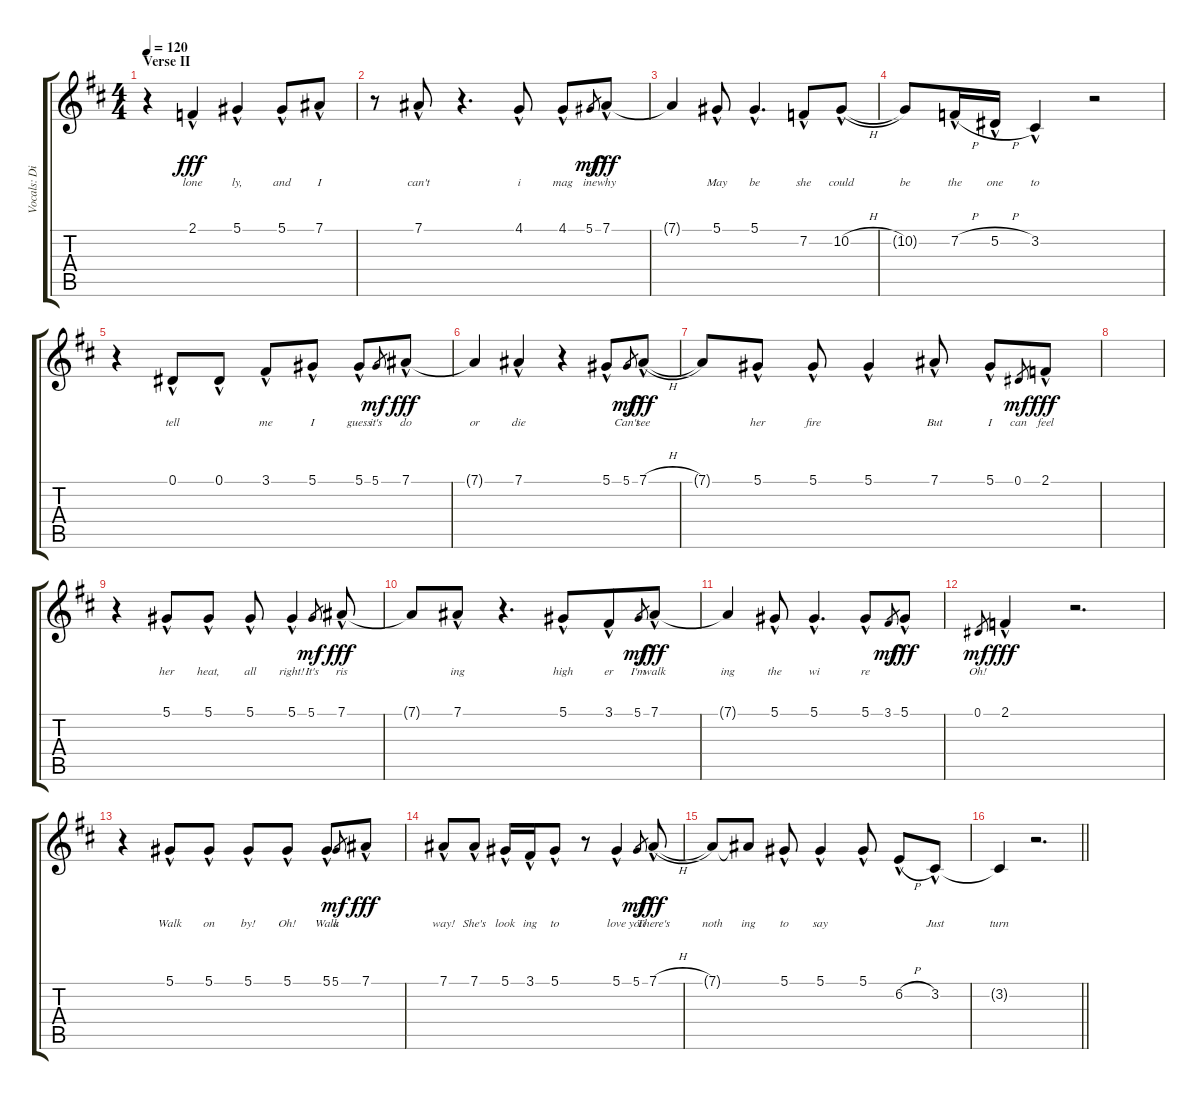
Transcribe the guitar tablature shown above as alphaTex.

\track ("Vocals: Dio" "Vocals: Di") {instrument lead2sawtooth}
\staff {score tabs}
\tuning (Eb4 Bb3 Gb3 Db3 Ab2 Eb2) {hide}
\ts (4 4)
\section ("" "Verse II")
\tempo 120
\clef g2
\ks d
r.4{dy fff} 2.1{hac}.4{lyrics (0 "lone") lyrics (1 "") lyrics (2 "") lyrics (3 "") lyrics (4 "")} 5.1{hac}.4{lyrics (0 "ly,") lyrics (1 "") lyrics (2 "") lyrics (3 "") lyrics (4 "")} 5.1{hac}.8{lyrics (0 "and") lyrics (1 "") lyrics (2 "") lyrics (3 "") lyrics (4 "")} 7.1{hac}.8{lyrics (0 "I") lyrics (1 "") lyrics (2 "") lyrics (3 "") lyrics (4 "")} |
r.8 7.1{hac}.8{lyrics (0 "can't") lyrics (1 "") lyrics (2 "") lyrics (3 "") lyrics (4 "")} r.4{d} 4.1{hac}.8{lyrics (0 "i") lyrics (1 "") lyrics (2 "") lyrics (3 "") lyrics (4 "")} 4.1{hac}.8{lyrics (0 "mag") lyrics (1 "") lyrics (2 "") lyrics (3 "") lyrics (4 "")} 5.1.8{lyrics (0 "ine") lyrics (1 "") lyrics (2 "") lyrics (3 "") lyrics (4 "") gr dy mf} 7.1{hac}.8{lyrics (0 "why") lyrics (1 "") lyrics (2 "") lyrics (3 "") lyrics (4 "") dy fff} |
7.1{t}.4{lyrics (0 "") lyrics (1 "") lyrics (2 "") lyrics (3 "") lyrics (4 "")} 5.1{hac}.8{lyrics (0 "May") lyrics (1 "") lyrics (2 "") lyrics (3 "") lyrics (4 "")} 5.1{hac}.4{d lyrics (0 "be") lyrics (1 "") lyrics (2 "") lyrics (3 "") lyrics (4 "")} 7.2{hac}.8{lyrics (0 "she") lyrics (1 "") lyrics (2 "") lyrics (3 "") lyrics (4 "")} 10.2{h hac}.8{lyrics (0 "could") lyrics (1 "") lyrics (2 "") lyrics (3 "") lyrics (4 "")} |
10.2{t}.8{lyrics (0 "be") lyrics (1 "") lyrics (2 "") lyrics (3 "") lyrics (4 "")} 7.2{h hac}.16{lyrics (0 "the") lyrics (1 "") lyrics (2 "") lyrics (3 "") lyrics (4 "")} 5.2{h hac}.16{lyrics (0 "one") lyrics (1 "") lyrics (2 "") lyrics (3 "") lyrics (4 "")} 3.2{hac}.4{lyrics (0 "to") lyrics (1 "") lyrics (2 "") lyrics (3 "") lyrics (4 "")} r.2 |
r.4 0.1{hac}.8{lyrics (0 "tell") lyrics (1 "") lyrics (2 "") lyrics (3 "") lyrics (4 "")} 0.1{hac}.8{lyrics (0 "") lyrics (1 "") lyrics (2 "") lyrics (3 "") lyrics (4 "")} 3.1{hac}.8{lyrics (0 "me") lyrics (1 "") lyrics (2 "") lyrics (3 "") lyrics (4 "")} 5.1{hac}.8{lyrics (0 "I") lyrics (1 "") lyrics (2 "") lyrics (3 "") lyrics (4 "")} 5.1{hac}.8{lyrics (0 "guess") lyrics (1 "") lyrics (2 "") lyrics (3 "") lyrics (4 "")} 5.1.8{lyrics (0 "it's") lyrics (1 "") lyrics (2 "") lyrics (3 "") lyrics (4 "") gr dy mf} 7.1{hac}.8{lyrics (0 "do") lyrics (1 "") lyrics (2 "") lyrics (3 "") lyrics (4 "") dy fff} |
7.1{t}.4{lyrics (0 "or") lyrics (1 "") lyrics (2 "") lyrics (3 "") lyrics (4 "")} 7.1{hac}.4{lyrics (0 "die") lyrics (1 "") lyrics (2 "") lyrics (3 "") lyrics (4 "")} r.4 5.1{hac}.8{lyrics (0 "") lyrics (1 "") lyrics (2 "") lyrics (3 "") lyrics (4 "")} 5.1.8{lyrics (0 "Can't") lyrics (1 "") lyrics (2 "") lyrics (3 "") lyrics (4 "") gr dy mf} 7.1{h hac}.8{lyrics (0 "see") lyrics (1 "") lyrics (2 "") lyrics (3 "") lyrics (4 "") dy fff} |
7.1{t}.8{lyrics (0 "") lyrics (1 "") lyrics (2 "") lyrics (3 "") lyrics (4 "")} 5.1{hac}.8{lyrics (0 "her") lyrics (1 "") lyrics (2 "") lyrics (3 "") lyrics (4 "")} 5.1{hac}.8{lyrics (0 "fire") lyrics (1 "") lyrics (2 "") lyrics (3 "") lyrics (4 "")} 5.1{hac}.4{lyrics (0 "") lyrics (1 "") lyrics (2 "") lyrics (3 "") lyrics (4 "")} 7.1{hac}.8{lyrics (0 "But") lyrics (1 "") lyrics (2 "") lyrics (3 "") lyrics (4 "")} 5.1{hac}.8{lyrics (0 "I") lyrics (1 "") lyrics (2 "") lyrics (3 "") lyrics (4 "")} 0.1.8{lyrics (0 "can") lyrics (1 "") lyrics (2 "") lyrics (3 "") lyrics (4 "") gr dy mf} 2.1{hac}.8{lyrics (0 "feel") lyrics (1 "") lyrics (2 "") lyrics (3 "") lyrics (4 "") dy fff} |
|
r.4 5.1{hac}.8{lyrics (0 "her") lyrics (1 "") lyrics (2 "") lyrics (3 "") lyrics (4 "")} 5.1{hac}.8{lyrics (0 "heat,") lyrics (1 "") lyrics (2 "") lyrics (3 "") lyrics (4 "")} 5.1{hac}.8{lyrics (0 "all") lyrics (1 "") lyrics (2 "") lyrics (3 "") lyrics (4 "")} 5.1{hac}.4{lyrics (0 "right!") lyrics (1 "") lyrics (2 "") lyrics (3 "") lyrics (4 "")} 5.1.8{lyrics (0 "It's") lyrics (1 "") lyrics (2 "") lyrics (3 "") lyrics (4 "") gr dy mf} 7.1{hac}.8{lyrics (0 "ris") lyrics (1 "") lyrics (2 "") lyrics (3 "") lyrics (4 "") dy fff} |
7.1{t}.8{lyrics (0 "") lyrics (1 "") lyrics (2 "") lyrics (3 "") lyrics (4 "")} 7.1{hac}.8{lyrics (0 "ing") lyrics (1 "") lyrics (2 "") lyrics (3 "") lyrics (4 "")} r.4{d} 5.1{hac}.8{lyrics (0 "high") lyrics (1 "") lyrics (2 "") lyrics (3 "") lyrics (4 "") beam merge} 3.1{hac}.8{lyrics (0 "er") lyrics (1 "") lyrics (2 "") lyrics (3 "") lyrics (4 "")} 5.1.8{lyrics (0 "I'm") lyrics (1 "") lyrics (2 "") lyrics (3 "") lyrics (4 "") gr dy mf} 7.1{hac}.8{lyrics (0 "walk") lyrics (1 "") lyrics (2 "") lyrics (3 "") lyrics (4 "") dy fff} |
7.1{t}.4{lyrics (0 "ing") lyrics (1 "") lyrics (2 "") lyrics (3 "") lyrics (4 "")} 5.1{hac}.8{lyrics (0 "the") lyrics (1 "") lyrics (2 "") lyrics (3 "") lyrics (4 "")} 5.1{hac}.4{d lyrics (0 "wi") lyrics (1 "") lyrics (2 "") lyrics (3 "") lyrics (4 "")} 5.1{hac}.8{lyrics (0 "re") lyrics (1 "") lyrics (2 "") lyrics (3 "") lyrics (4 "")} 3.1.8{lyrics (0 "") lyrics (1 "") lyrics (2 "") lyrics (3 "") lyrics (4 "") gr dy mf} 5.1{hac}.8{lyrics (0 "") lyrics (1 "") lyrics (2 "") lyrics (3 "") lyrics (4 "") dy fff} |
0.1.8{lyrics (0 "Oh!") lyrics (1 "") lyrics (2 "") lyrics (3 "") lyrics (4 "") gr dy mf} 2.1{hac}.4{lyrics (0 "") lyrics (1 "") lyrics (2 "") lyrics (3 "") lyrics (4 "") dy fff} r.2{d} |
r.4 5.1{hac}.8{lyrics (0 "Walk") lyrics (1 "") lyrics (2 "") lyrics (3 "") lyrics (4 "")} 5.1{hac}.8{lyrics (0 "on") lyrics (1 "") lyrics (2 "") lyrics (3 "") lyrics (4 "")} 5.1{hac}.8{lyrics (0 "by!") lyrics (1 "") lyrics (2 "") lyrics (3 "") lyrics (4 "")} 5.1{hac}.8{lyrics (0 "Oh!") lyrics (1 "") lyrics (2 "") lyrics (3 "") lyrics (4 "")} 5.1{hac}.8{lyrics (0 "Walk") lyrics (1 "") lyrics (2 "") lyrics (3 "") lyrics (4 "")} 5.1.8{lyrics (0 "a") lyrics (1 "") lyrics (2 "") lyrics (3 "") lyrics (4 "") gr dy mf} 7.1{hac}.8{lyrics (0 "") lyrics (1 "") lyrics (2 "") lyrics (3 "") lyrics (4 "") dy fff} |
7.1{hac}.8{lyrics (0 "way!") lyrics (1 "") lyrics (2 "") lyrics (3 "") lyrics (4 "")} 7.1{hac}.8{lyrics (0 "She's") lyrics (1 "") lyrics (2 "") lyrics (3 "") lyrics (4 "")} 5.1{hac}.16{lyrics (0 "look") lyrics (1 "") lyrics (2 "") lyrics (3 "") lyrics (4 "")} 3.1{hac}.16{lyrics (0 "ing") lyrics (1 "") lyrics (2 "") lyrics (3 "") lyrics (4 "")} 5.1{hac}.8{lyrics (0 "to") lyrics (1 "") lyrics (2 "") lyrics (3 "") lyrics (4 "")} r.8 5.1{hac}.4{lyrics (0 "love") lyrics (1 "") lyrics (2 "") lyrics (3 "") lyrics (4 "")} 5.1.8{lyrics (0 "you") lyrics (1 "") lyrics (2 "") lyrics (3 "") lyrics (4 "") gr dy mf} 7.1{h hac}.8{lyrics (0 "There's") lyrics (1 "") lyrics (2 "") lyrics (3 "") lyrics (4 "") dy fff} |
7.1{t}.8{lyrics (0 "noth") lyrics (1 "") lyrics (2 "") lyrics (3 "") lyrics (4 "")} 7.1{t}.8{lyrics (0 "ing") lyrics (1 "") lyrics (2 "") lyrics (3 "") lyrics (4 "")} 5.1{hac}.8{lyrics (0 "to") lyrics (1 "") lyrics (2 "") lyrics (3 "") lyrics (4 "")} 5.1{hac}.4{lyrics (0 "say") lyrics (1 "") lyrics (2 "") lyrics (3 "") lyrics (4 "")} 5.1{hac}.8{lyrics (0 "") lyrics (1 "") lyrics (2 "") lyrics (3 "") lyrics (4 "")} 6.2{h hac}.8{lyrics (0 "") lyrics (1 "") lyrics (2 "") lyrics (3 "") lyrics (4 "")} 3.2{hac}.8{lyrics (0 "Just") lyrics (1 "") lyrics (2 "") lyrics (3 "") lyrics (4 "")} |
\barLineRight lightlight
3.2{t}.4{lyrics (0 "turn") lyrics (1 "") lyrics (2 "") lyrics (3 "") lyrics (4 "")} r.2{d}
